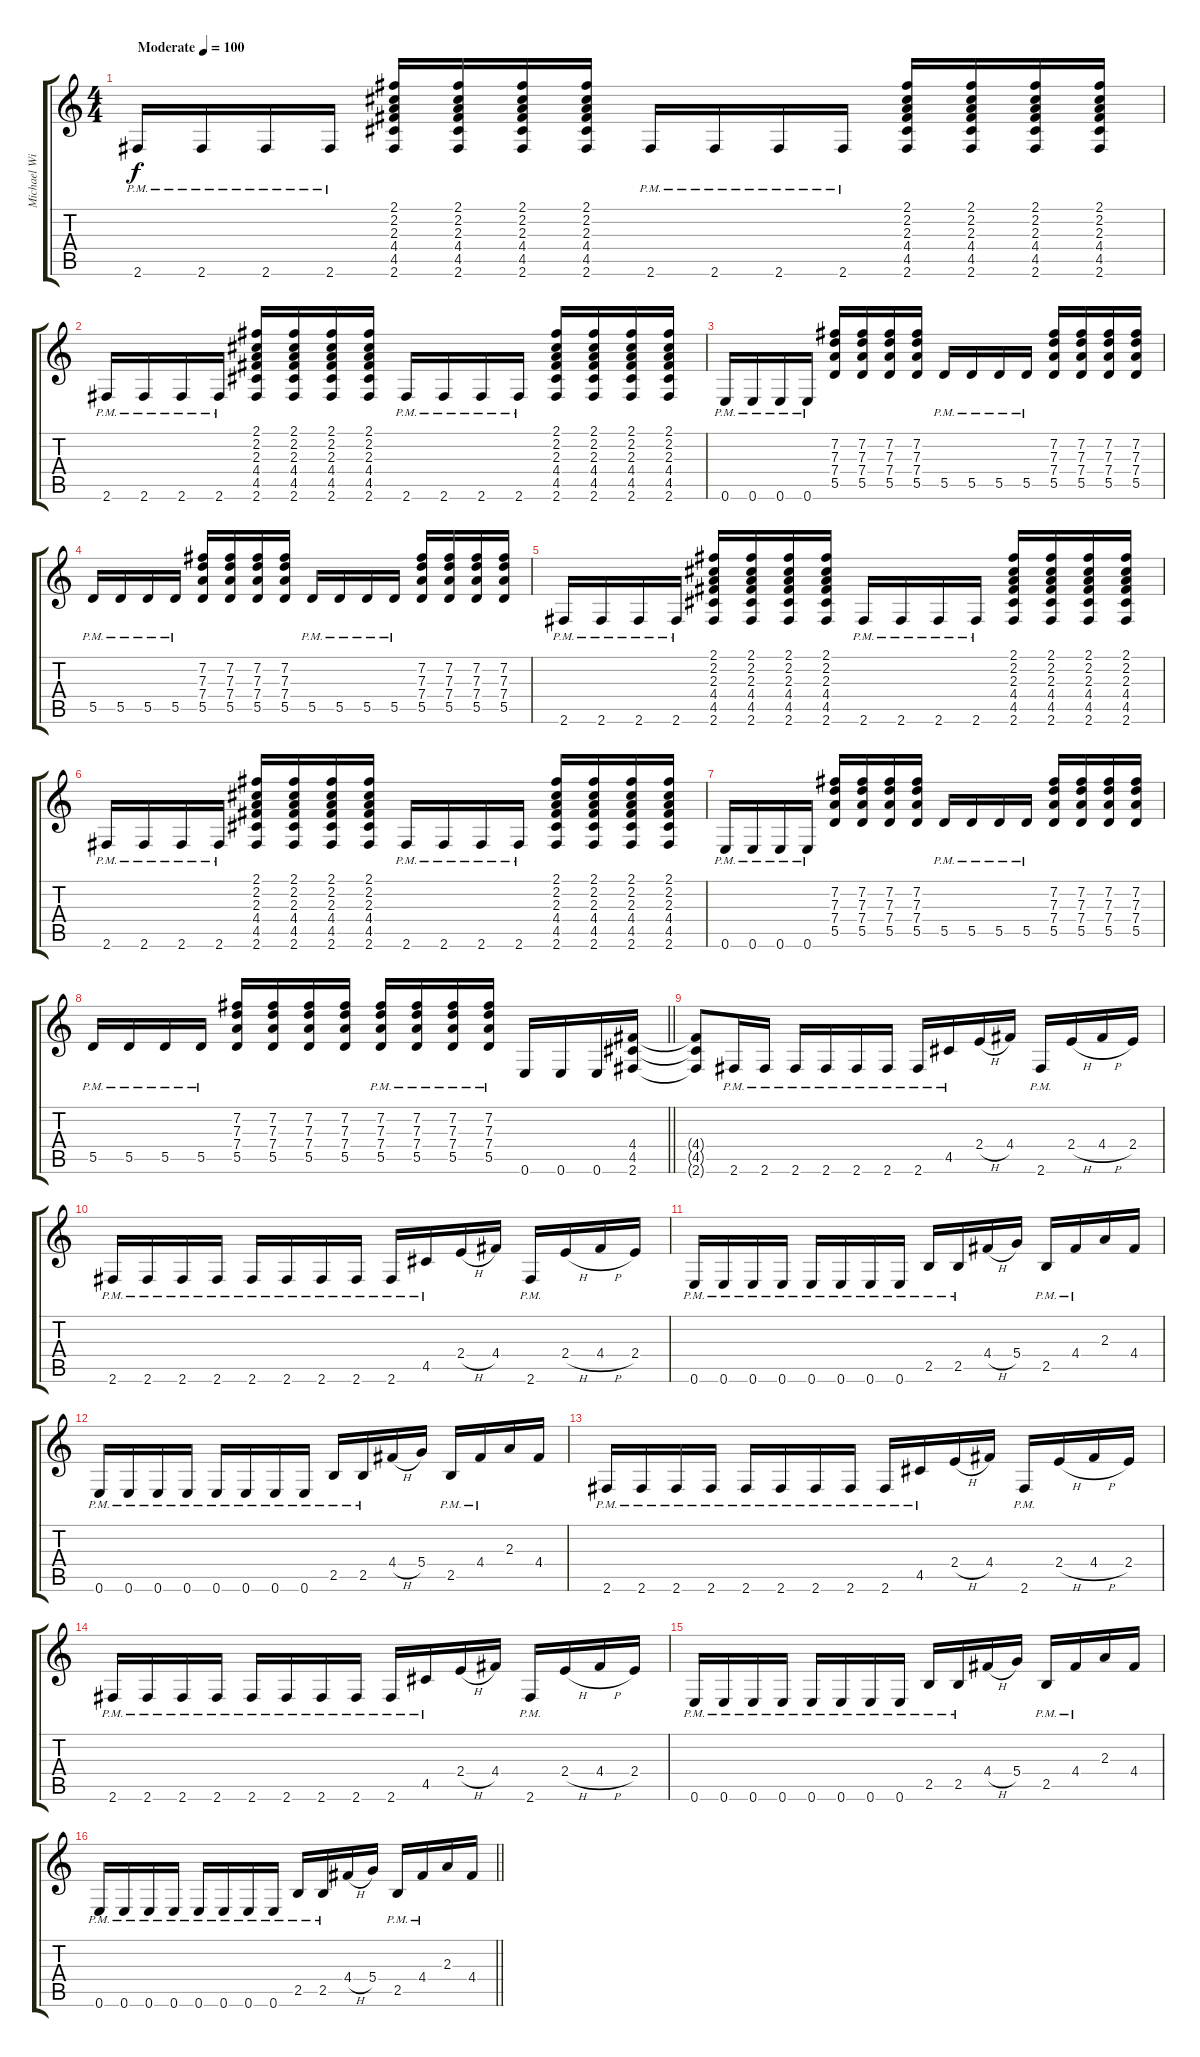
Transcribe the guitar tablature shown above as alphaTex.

\track ("Michael Wilton" "Michael Wi") {instrument overdrivenguitar}
\staff {score tabs}
\tuning (E4 B3 G3 D3 A2 E2) {hide}
\ts (4 4)
\tempo (100 "Moderate")
\clef g2
\ks c
2.6{pm}.16{dy f instrument overdrivenguitar} 2.6{pm}.16 2.6{pm}.16 2.6{pm}.16 (2.1 2.2 2.3 4.4 4.5 2.6).16 (2.1 2.2 2.3 4.4 4.5 2.6).16 (2.1 2.2 2.3 4.4 4.5 2.6).16 (2.1 2.2 2.3 4.4 4.5 2.6).16 2.6{pm}.16 2.6{pm}.16 2.6{pm}.16 2.6{pm}.16 (2.1 2.2 2.3 4.4 4.5 2.6).16 (2.1 2.2 2.3 4.4 4.5 2.6).16 (2.1 2.2 2.3 4.4 4.5 2.6).16 (2.1 2.2 2.3 4.4 4.5 2.6).16 |
2.6{pm}.16 2.6{pm}.16 2.6{pm}.16 2.6{pm}.16 (2.1 2.2 2.3 4.4 4.5 2.6).16 (2.1 2.2 2.3 4.4 4.5 2.6).16 (2.1 2.2 2.3 4.4 4.5 2.6).16 (2.1 2.2 2.3 4.4 4.5 2.6).16 2.6{pm}.16 2.6{pm}.16 2.6{pm}.16 2.6{pm}.16 (2.1 2.2 2.3 4.4 4.5 2.6).16 (2.1 2.2 2.3 4.4 4.5 2.6).16 (2.1 2.2 2.3 4.4 4.5 2.6).16 (2.1 2.2 2.3 4.4 4.5 2.6).16 |
0.6{pm}.16 0.6{pm}.16 0.6{pm}.16 0.6{pm}.16 (7.2 7.3 7.4 5.5).16 (7.2 7.3 7.4 5.5).16 (7.2 7.3 7.4 5.5).16 (7.2 7.3 7.4 5.5).16 5.5{pm}.16 5.5{pm}.16 5.5{pm}.16 5.5{pm}.16 (7.2 7.3 7.4 5.5).16 (7.2 7.3 7.4 5.5).16 (7.2 7.3 7.4 5.5).16 (7.2 7.3 7.4 5.5).16 |
5.5{pm}.16 5.5{pm}.16 5.5{pm}.16 5.5{pm}.16 (7.2 7.3 7.4 5.5).16 (7.2 7.3 7.4 5.5).16 (7.2 7.3 7.4 5.5).16 (7.2 7.3 7.4 5.5).16 5.5{pm}.16 5.5{pm}.16 5.5{pm}.16 5.5{pm}.16 (7.2 7.3 7.4 5.5).16 (7.2 7.3 7.4 5.5).16 (7.2 7.3 7.4 5.5).16 (7.2 7.3 7.4 5.5).16 |
2.6{pm}.16 2.6{pm}.16 2.6{pm}.16 2.6{pm}.16 (2.1 2.2 2.3 4.4 4.5 2.6).16 (2.1 2.2 2.3 4.4 4.5 2.6).16 (2.1 2.2 2.3 4.4 4.5 2.6).16 (2.1 2.2 2.3 4.4 4.5 2.6).16 2.6{pm}.16 2.6{pm}.16 2.6{pm}.16 2.6{pm}.16 (2.1 2.2 2.3 4.4 4.5 2.6).16 (2.1 2.2 2.3 4.4 4.5 2.6).16 (2.1 2.2 2.3 4.4 4.5 2.6).16 (2.1 2.2 2.3 4.4 4.5 2.6).16 |
2.6{pm}.16 2.6{pm}.16 2.6{pm}.16 2.6{pm}.16 (2.1 2.2 2.3 4.4 4.5 2.6).16 (2.1 2.2 2.3 4.4 4.5 2.6).16 (2.1 2.2 2.3 4.4 4.5 2.6).16 (2.1 2.2 2.3 4.4 4.5 2.6).16 2.6{pm}.16 2.6{pm}.16 2.6{pm}.16 2.6{pm}.16 (2.1 2.2 2.3 4.4 4.5 2.6).16 (2.1 2.2 2.3 4.4 4.5 2.6).16 (2.1 2.2 2.3 4.4 4.5 2.6).16 (2.1 2.2 2.3 4.4 4.5 2.6).16 |
0.6{pm}.16 0.6{pm}.16 0.6{pm}.16 0.6{pm}.16 (7.2 7.3 7.4 5.5).16 (7.2 7.3 7.4 5.5).16 (7.2 7.3 7.4 5.5).16 (7.2 7.3 7.4 5.5).16 5.5{pm}.16 5.5{pm}.16 5.5{pm}.16 5.5{pm}.16 (7.2 7.3 7.4 5.5).16 (7.2 7.3 7.4 5.5).16 (7.2 7.3 7.4 5.5).16 (7.2 7.3 7.4 5.5).16 |
\barLineRight lightlight
5.5{pm}.16 5.5{pm}.16 5.5{pm}.16 5.5{pm}.16 (7.2 7.3 7.4 5.5).16 (7.2 7.3 7.4 5.5).16 (7.2 7.3 7.4 5.5).16 (7.2 7.3 7.4 5.5).16 (7.2 7.3 7.4 5.5{pm}).16 (7.2 7.3 7.4 5.5{pm}).16 (7.2 7.3 7.4 5.5{pm}).16 (7.2 7.3 7.4 5.5{pm}).16 0.6.16 0.6.16 0.6.16 (4.4 4.5 2.6).16 |
(4.4{t} 4.5{t} 2.6{t}).8 2.6{pm}.16 2.6{pm}.16 2.6{pm}.16 2.6{pm}.16 2.6{pm}.16 2.6{pm}.16 2.6{pm}.16 4.5{pm}.16 2.4{h}.16 4.4.16 2.6{pm}.16 2.4{h}.16 4.4{h}.16 2.4.16 |
2.6{pm}.16 2.6{pm}.16 2.6{pm}.16 2.6{pm}.16 2.6{pm}.16 2.6{pm}.16 2.6{pm}.16 2.6{pm}.16 2.6{pm}.16 4.5{pm}.16 2.4{h}.16 4.4.16 2.6{pm}.16 2.4{h}.16 4.4{h}.16 2.4.16 |
0.6{pm}.16 0.6{pm}.16 0.6{pm}.16 0.6{pm}.16 0.6{pm}.16 0.6{pm}.16 0.6{pm}.16 0.6{pm}.16 2.5{pm}.16 2.5{pm}.16 4.4{h}.16 5.4.16 2.5{pm}.16 4.4{pm}.16 2.3.16 4.4.16 |
0.6{pm}.16 0.6{pm}.16 0.6{pm}.16 0.6{pm}.16 0.6{pm}.16 0.6{pm}.16 0.6{pm}.16 0.6{pm}.16 2.5{pm}.16 2.5{pm}.16 4.4{h}.16 5.4.16 2.5{pm}.16 4.4{pm}.16 2.3.16 4.4.16 |
2.6{pm}.16 2.6{pm}.16 2.6{pm}.16 2.6{pm}.16 2.6{pm}.16 2.6{pm}.16 2.6{pm}.16 2.6{pm}.16 2.6{pm}.16 4.5{pm}.16 2.4{h}.16 4.4.16 2.6{pm}.16 2.4{h}.16 4.4{h}.16 2.4.16 |
2.6{pm}.16 2.6{pm}.16 2.6{pm}.16 2.6{pm}.16 2.6{pm}.16 2.6{pm}.16 2.6{pm}.16 2.6{pm}.16 2.6{pm}.16 4.5{pm}.16 2.4{h}.16 4.4.16 2.6{pm}.16 2.4{h}.16 4.4{h}.16 2.4.16 |
0.6{pm}.16 0.6{pm}.16 0.6{pm}.16 0.6{pm}.16 0.6{pm}.16 0.6{pm}.16 0.6{pm}.16 0.6{pm}.16 2.5{pm}.16 2.5{pm}.16 4.4{h}.16 5.4.16 2.5{pm}.16 4.4{pm}.16 2.3.16 4.4.16 |
\barLineRight lightlight
0.6{pm}.16 0.6{pm}.16 0.6{pm}.16 0.6{pm}.16 0.6{pm}.16 0.6{pm}.16 0.6{pm}.16 0.6{pm}.16 2.5{pm}.16 2.5{pm}.16 4.4{h}.16 5.4.16 2.5{pm}.16 4.4{pm}.16 2.3.16 4.4.16
